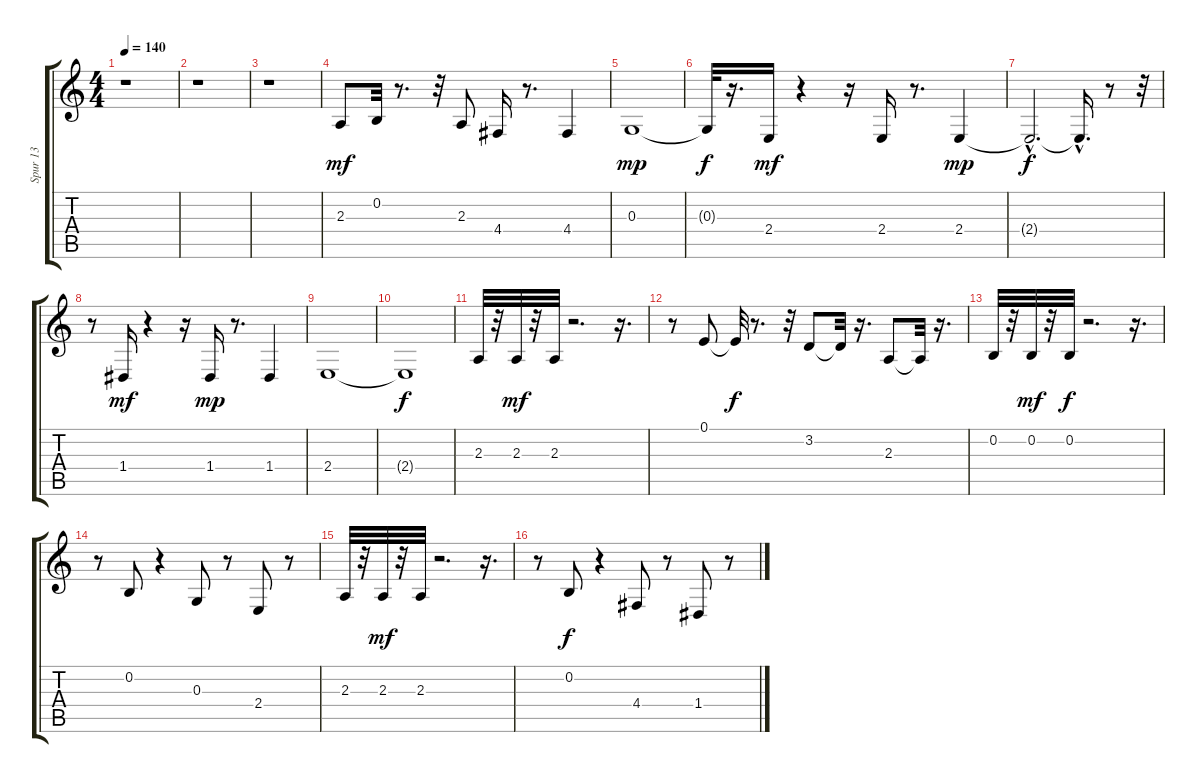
\track ("Spur 13" "Spur 13") {instrument brasssection}
\staff {score tabs}
\tuning (E4 B3 G3 D3 A2 E2) {hide}
\ts (4 4)
\tempo 140
\clef g2
\ks c
r.1{dy mf} |
r.1 |
r.1 |
2.3.8 0.2.32 r.8{d} r.32 2.3.8 4.4.16 r.8{d} 4.4.4 |
0.3.1{dy mp} |
0.3{t}.32{dy f} r.16{d} 2.4.16{dy mf} r.4 r.16 2.4.16 r.8{d} 2.4.4{dy mp} |
2.4{hac t}.2{d dy f} 2.4{hac t}.16{d} r.8 r.32 |
r.8 1.4.16{dy mf} r.4 r.16 1.4.16{dy mp} r.8{d} 1.4.4 |
2.4.1 |
2.4{t}.1{dy f} |
2.3.32 r.32 2.3.32{dy mf} r.32 2.3.32 r.2{d} r.16{d} |
r.8 0.1.8 0.1{t}.32{dy f} r.8{d} r.32 3.2.8 3.2{t}.32 r.16{d} 2.3.8 2.3{t}.32 r.16{d} |
0.2.32 r.32 0.2.32{dy mf} r.32 0.2.32{dy f} r.2{d} r.16{d} |
r.8 0.2.8 r.4 0.3.8 r.8 2.4.8 r.8 |
2.3.32 r.32 2.3.32{dy mf} r.32 2.3.32 r.2{d} r.16{d} |
r.8 0.2.8{dy f} r.4 4.4.8 r.8 1.4.8 r.8
